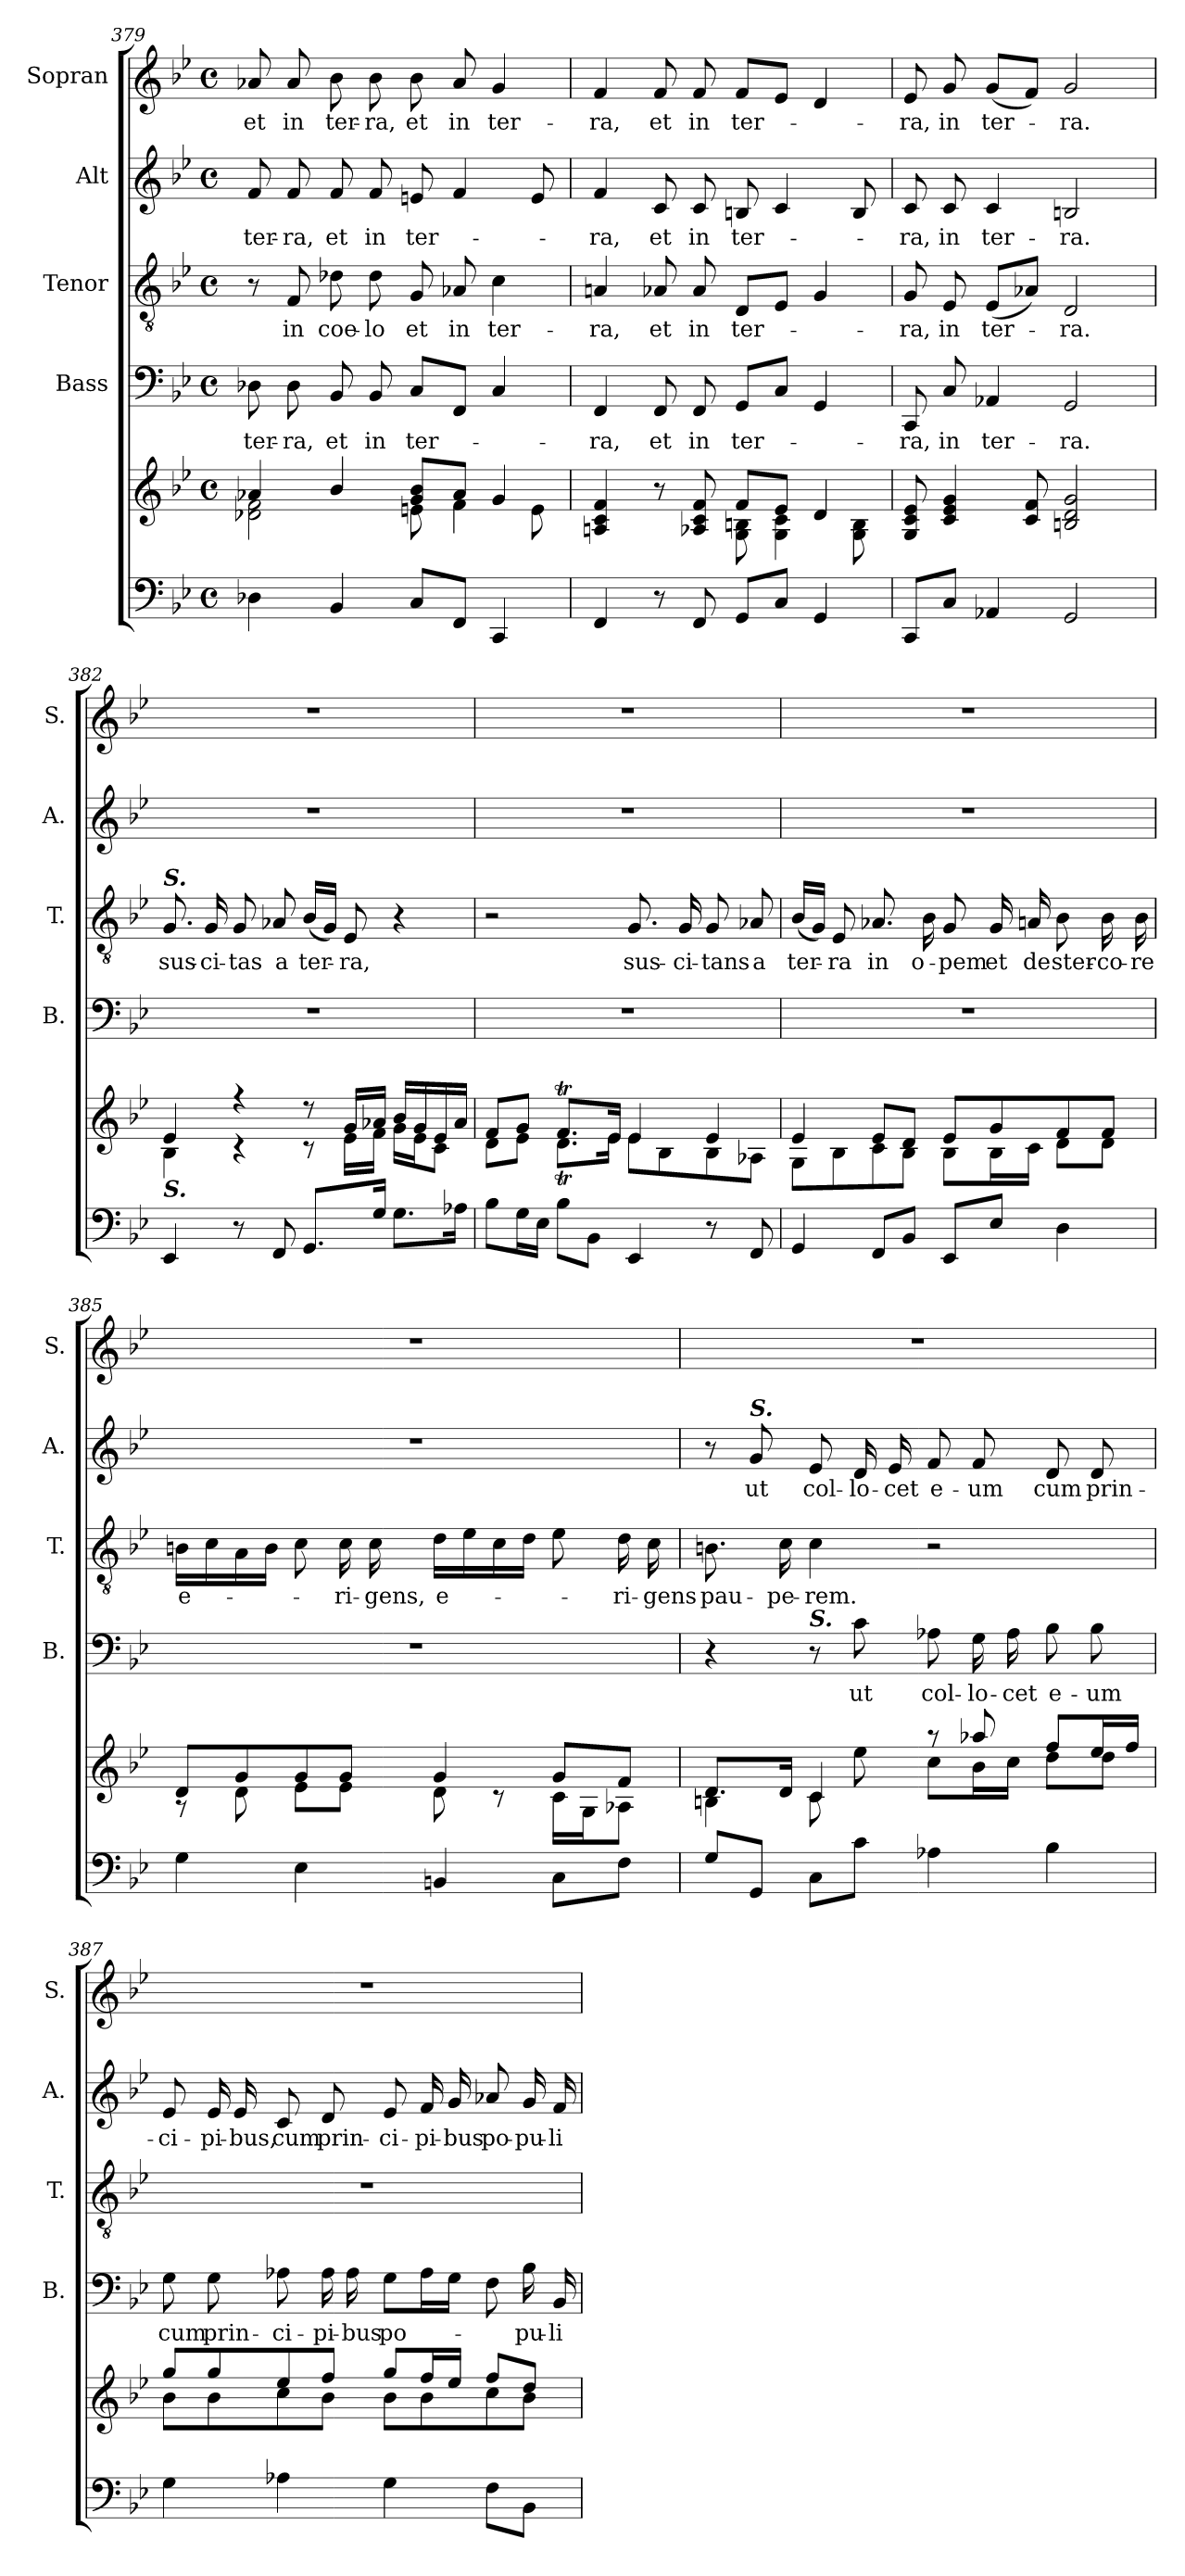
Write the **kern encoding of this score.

**kern	**kern	**kern	**text	**kern	**text	**kern	**text	**kern	**text
*part5	*part5	*part4	*part4	*part3	*part3	*part2	*part2	*part1	*part1
*staff6	*staff5	*staff4	*staff4	*staff3	*staff3	*staff2	*staff2	*staff1	*staff1
*	*	*I"Bass	*	*I"Tenor	*	*I"Alt	*	*I"Sopran	*
*	*	*I'B.	*	*I'T.	*	*I'A.	*	*I'S.	*
*clefF4	*clefG2	*clefF4	*	*clefGv2	*	*clefG2	*	*clefG2	*
*k[b-e-]	*k[b-e-]	*k[b-e-]	*	*k[b-e-]	*	*k[b-e-]	*	*k[b-e-]	*
*B-:	*B-:	*B-:	*	*B-:	*	*B-:	*	*B-:	*
*M4/4	*M4/4	*M4/4	*	*M4/4	*	*M4/4	*	*M4/4	*
*met(c)	*met(c)	*met(c)	*	*met(c)	*	*met(c)	*	*met(c)	*
=379	=379	=379	=379	=379	=379	=379	=379	=379	=379
*	*^	*	*	*	*	*	*	*	*
!	!	!	!	!LO:LY:b	!	!	!	!LO:LY:b	!	!LO:LY:b
4D-X\	4a-X/	2d-X\ 2f\	8D-X\	ter-	8r	.	8f/	ter-	8a-X/	et
!	!	!	!	!LO:LY:b	!	!LO:LY:b	!	!LO:LY:b	!	!LO:LY:b
.	.	.	8D-\	-ra,	8F/	in	8f/	-ra,	8a-/	in
!	!	!	!	!LO:LY:b	!	!LO:LY:b	!	!LO:LY:b	!	!LO:LY:b
4BB-/	4b-/	.	8BB-/	et	8d-X\	coe-	8f/	et	8b-\	ter-
!	!	!	!	!LO:LY:b	!	!LO:LY:b	!	!LO:LY:b	!	!LO:LY:b
.	.	.	8BB-/	in	8d-\	-lo	8f/	in	8b-\	-ra,
!	!	!	!	!LO:LY:b	!	!LO:LY:b	!	!LO:LY:b	!	!LO:LY:b
8C/L	8g/ 8b-/L	8en\	8C/L	ter-	8G/	et	8en/	ter-	8b-\	et
!	!	!	!	!	!	!LO:LY:b	!	!	!	!LO:LY:b
8FF/J	8a-/J	4f\	8FF/J	.	8A-X/	in	4f/	.	8a-/	in
!	!	!	!	!	!	!LO:LY:b	!	!	!	!LO:LY:b
4CC/	4g/	.	4C/	.	4c\	ter-	.	.	4g/	ter-
.	.	8e\	.	.	.	.	8e/	.	.	.
=380	=380	=380	=380	=380	=380	=380	=380	=380	=380	=380
!	!	!	!	!LO:LY:b	!	!LO:LY:b	!	!LO:LY:b	!	!LO:LY:b
4FF/	4An/ 4c/ 4f/	2ryy	4FF/	-ra,	4An/	-ra,	4f/	-ra,	4f/	-ra,
!	!	!	!	!LO:LY:b	!	!LO:LY:b	!	!LO:LY:b	!	!LO:LY:b
8r	8r	.	8FF/	et	8A-X/	et	8c/	et	8f/	et
!	!	!	!	!LO:LY:b	!	!LO:LY:b	!	!LO:LY:b	!	!LO:LY:b
8FF/	8A-X/ 8c/ 8f/	.	8FF/	in	8A-/	in	8c/	in	8f/	in
!	!	!	!	!LO:LY:b	!	!LO:LY:b	!	!LO:LY:b	!	!LO:LY:b
8GG/L	8f/L	8G\ 8Bn\	8GG/L	ter-	8D/L	ter-	8Bn/	ter-	8f/L	ter-
8C/J	8e-/J	4G\ 4c\	8C/J	.	8E-/J	.	4c/	.	8e-/J	.
4GG/	4d/	.	4GG/	.	4G/	.	.	.	4d/	.
.	.	8G\ 8B\	.	.	.	.	8B/	.	.	.
=381	=381	=381	=381	=381	=381	=381	=381	=381	=381	=381
!	!	!	!	!LO:LY:b	!	!LO:LY:b	!	!LO:LY:b	!	!LO:LY:b
*	*v	*v	*	*	*	*	*	*	*	*
8CC/L	8G/ 8c/ 8e-/	8CC/	-ra,	8G/	-ra,	8c/	-ra,	8e-/	-ra,
!	!	!	!LO:LY:b	!	!LO:LY:b	!	!LO:LY:b	!	!LO:LY:b
8C/J	4c/ 4e-/ 4g/	8C/	in	8E-/	in	8c/	in	8g/	in
!	!	!	!LO:LY:b	!	!LO:LY:b	!	!LO:LY:b	!	!LO:LY:b
4AA-X/	.	4AA-X/	ter-	(<8E-/L	ter-	4c/	ter-	(<8g/L	ter-
.	8c/ 8f/	.	.	8A-X/J)	.	.	.	8f/J)	.
!	!	!	!LO:LY:b	!	!LO:LY:b	!	!LO:LY:b	!	!LO:LY:b
2GG/	2Bn/ 2d/ 2g/	2GG/	-ra.	2D/	-ra.	2Bn/	-ra.	2g/	-ra.
!!LO:PB:g=z
=382	=382	=382	=382	=382	=382	=382	=382	=382	=382
*	*^	*	*	*	*	*	*	*	*
!	!	!	!	!	!LO:TX:a:Bi:t=S.	!	!	!	!	!
!	!LO:TX:b:Bi:t=S.	!	!	!	!	!	!	!	!	!
!	!	!	!	!	!	!LO:LY:b	!	!	!	!
4EE-/	4e-/	4B-\	1r	.	8.G/	sus-	1r	.	1r	.
!	!	!	!	!	!	!LO:LY:b	!	!	!	!
.	.	.	.	.	16G/	-ci-	.	.	.	.
!	!	!	!	!	!	!LO:LY:b	!	!	!	!
8r	4r	4r	.	.	8G/	-tas	.	.	.	.
!	!	!	!	!	!	!LO:LY:b	!	!	!	!
8FF/	.	.	.	.	8A-X/	a	.	.	.	.
!	!	!	!	!	!	!LO:LY:b	!	!	!	!
8.GG/L	8r	8r	.	.	(<16B-/LL	ter-	.	.	.	.
.	.	.	.	.	16G/JJ)	.	.	.	.	.
!	!	!	!	!	!	!LO:LY:b	!	!	!	!
.	16g/LL	16e-\LL	.	.	8E-/	-ra,	.	.	.	.
16G/Jk	16a-X/JJ	16f\JJ	.	.	.	.	.	.	.	.
8.G\L	16b-/LL	16g\LL	.	.	4r	.	.	.	.	.
.	16g/	16e-\J	.	.	.	.	.	.	.	.
.	16e-/	8c\J	.	.	.	.	.	.	.	.
16A-X\Jk	16a-/JJ	.	.	.	.	.	.	.	.	.
=383	=383	=383	=383	=383	=383	=383	=383	=383	=383	=383
8B-\L	8f/L	8d\L	1r	.	2r	.	1r	.	1r	.
16G\L	8g/J	8e-\J	.	.	.	.	.	.	.	.
16E-\JJ	.	.	.	.	.	.	.	.	.	.
8B-\L	8.fT/L	8.dt\L	.	.	.	.	.	.	.	.
8BB-\J	.	.	.	.	.	.	.	.	.	.
.	16e-/Jk	16e-\Jk	.	.	.	.	.	.	.	.
!	!	!	!	!	!	!LO:LY:b	!	!	!	!
4EE-/	4e-/	8e-\L	.	.	8.G/	sus-	.	.	.	.
.	.	8B-\	.	.	.	.	.	.	.	.
!	!	!	!	!	!	!LO:LY:b	!	!	!	!
.	.	.	.	.	16G/	-ci-	.	.	.	.
!	!	!	!	!	!	!LO:LY:b	!	!	!	!
8r	4e-/	8B-\	.	.	8G/	-tans	.	.	.	.
!	!	!	!	!	!	!LO:LY:b	!	!	!	!
8FF/	.	8A-X\J	.	.	8A-X/	a	.	.	.	.
=384	=384	=384	=384	=384	=384	=384	=384	=384	=384	=384
!	!	!	!	!	!	!LO:LY:b	!	!	!	!
4GG/	4e-/	8G\L	1r	.	(<16B-/LL	ter-	1r	.	1r	.
.	.	.	.	.	16G/JJ)	.	.	.	.	.
!	!	!	!	!	!	!LO:LY:b	!	!	!	!
.	.	8B-\	.	.	8E-/	-ra	.	.	.	.
!	!	!	!	!	!	!LO:LY:b	!	!	!	!
8FF/L	8e-/L	8c\	.	.	8.A-X/	in	.	.	.	.
8BB-/J	8d/J	8B-\J	.	.	.	.	.	.	.	.
!	!	!	!	!	!	!LO:LY:b	!	!	!	!
.	.	.	.	.	16B-\	o-	.	.	.	.
!	!	!	!	!	!	!LO:LY:b	!	!	!	!
8EE-/L	8e-/L	8B-\L	.	.	8G/	-pem	.	.	.	.
!	!	!	!	!	!	!LO:LY:b	!	!	!	!
8E-/J	8g/	16B-\L	.	.	16G/	et	.	.	.	.
!	!	!	!	!	!	!LO:LY:b	!	!	!	!
.	.	16c\JJ	.	.	16An/	de	.	.	.	.
!	!	!	!	!	!	!LO:LY:b	!	!	!	!
4D\	8f/	8d\L	.	.	8B-\	ster-	.	.	.	.
!	!	!	!	!	!	!LO:LY:b	!	!	!	!
.	8f/J	8d\J	.	.	16B-\	-co-	.	.	.	.
!	!	!	!	!	!	!LO:LY:b	!	!	!	!
.	.	.	.	.	16B-\	-re	.	.	.	.
!!LO:LB:g=z
=385	=385	=385	=385	=385	=385	=385	=385	=385	=385	=385
!	!	!	!	!	!	!LO:LY:b	!	!	!	!
4G\	8d/L	8rG	1r	.	16Bn\LL	e-	1r	.	1r	.
.	.	.	.	.	16c\	.	.	.	.	.
.	8g/	8d\	.	.	16A\	.	.	.	.	.
.	.	.	.	.	16B\JJ	.	.	.	.	.
4E-\	8g/	8e-\L	.	.	8c\	.	.	.	.	.
!	!	!	!	!	!	!LO:LY:b	!	!	!	!
.	8g/J	8e-\J	.	.	16c\	-ri-	.	.	.	.
!	!	!	!	!	!	!LO:LY:b	!	!	!	!
.	.	.	.	.	16c\	-gens,	.	.	.	.
!	!	!	!	!	!	!LO:LY:b	!	!	!	!
4BBn/	4g/	8d\	.	.	16d\LL	e-	.	.	.	.
.	.	.	.	.	16e-\	.	.	.	.	.
.	.	8rB	.	.	16c\	.	.	.	.	.
.	.	.	.	.	16d\JJ	.	.	.	.	.
8C\L	8g/L	16c\LL	.	.	8e-\	.	.	.	.	.
.	.	16G\J	.	.	.	.	.	.	.	.
!	!	!	!	!	!	!LO:LY:b	!	!	!	!
8F\J	8f/J	8A-X\J	.	.	16d\	-ri-	.	.	.	.
!	!	!	!	!	!	!LO:LY:b	!	!	!	!
.	.	.	.	.	16c\	-gens	.	.	.	.
=386	=386	=386	=386	=386	=386	=386	=386	=386	=386	=386
!	!	!	!	!	!	!LO:LY:b	!	!	!	!
8G/L	8.d/L	4Bn\	4r	.	8.Bn\	pau-	8r	.	1r	.
!	!	!	!	!	!	!	!LO:TX:a:Bi:t=S.	!	!	!
!	!	!	!	!	!	!	!	!LO:LY:b	!	!
8GG/J	.	.	.	.	.	.	8g/	ut	.	.
!	!	!	!	!	!	!LO:LY:b	!	!	!	!
.	16d/Jk	.	.	.	16c\	-pe-	.	.	.	.
!	!	!	!LO:TX:a:Bi:t=S.	!	!	!	!	!	!	!
!	!	!	!	!	!	!LO:LY:b	!	!LO:LY:b	!	!
8C\L	4c/	8c\	8r	.	4c\	-rem.	8e-/	col-	.	.
!	!	!	!	!LO:LY:b	!	!	!	!LO:LY:b	!	!
8c\J	.	8ee-\	8c\	ut	.	.	16d/	-lo-	.	.
!	!	!	!	!	!	!	!	!LO:LY:b	!	!
.	.	.	.	.	.	.	16e-/	-cet	.	.
!	!	!	!	!LO:LY:b	!	!	!	!LO:LY:b	!	!
4A-X\	8raa	8cc\L	8A-X\	col-	2r	.	8f/	e-	.	.
!	!	!	!	!LO:LY:b	!	!	!	!LO:LY:b	!	!
.	8aa-X/	16b-\L	16G\	-lo-	.	.	8f/	-um	.	.
!	!	!	!	!LO:LY:b	!	!	!	!	!	!
.	.	16cc\JJ	16A-\	-cet	.	.	.	.	.	.
!	!	!	!	!LO:LY:b	!	!	!	!LO:LY:b	!	!
4B-\	8ff/L	8dd\L	8B-\	e-	.	.	8d/	cum	.	.
!	!	!	!	!LO:LY:b	!	!	!	!LO:LY:b	!	!
.	16ee-/L	8dd\J	8B-\	-um	.	.	8d/	prin-	.	.
.	16ff/JJ	.	.	.	.	.	.	.	.	.
!!LO:PB:g=z
=387	=387	=387	=387	=387	=387	=387	=387	=387	=387	=387
!	!	!	!	!LO:LY:b	!	!	!	!LO:LY:b	!	!
4G\	8gg/L	8b-\L	8G\	cum	1r	.	8e-/	-ci-	1r	.
!	!	!	!	!LO:LY:b	!	!	!	!LO:LY:b	!	!
.	8gg/	8b-\	8G\	prin-	.	.	16e-/	-pi-	.	.
!	!	!	!	!	!	!	!	!LO:LY:b	!	!
.	.	.	.	.	.	.	16e-/	-bus,	.	.
!	!	!	!	!LO:LY:b	!	!	!	!LO:LY:b	!	!
4A-X\	8ee-/	8cc\	8A-X\	-ci-	.	.	8c/	cum	.	.
!	!	!	!	!LO:LY:b	!	!	!	!LO:LY:b	!	!
.	8ff/J	8b-\J	16A-\	-pi-	.	.	8d/	prin-	.	.
!	!	!	!	!LO:LY:b	!	!	!	!	!	!
.	.	.	16A-\	-bus	.	.	.	.	.	.
!	!	!	!	!LO:LY:b	!	!	!	!LO:LY:b	!	!
4G\	8gg/L	8b-\L	8G\L	po-	.	.	8e-/	-ci-	.	.
!	!	!	!	!	!	!	!	!LO:LY:b	!	!
.	16ff/L	8b-\	16A-\L	.	.	.	16f/	-pi-	.	.
!	!	!	!	!	!	!	!	!LO:LY:b	!	!
.	16ee-/JJ	.	16G\JJ	.	.	.	16g/	-bus	.	.
!	!	!	!	!	!	!	!	!LO:LY:b	!	!
8F\L	8ff/L	8cc\	8F\	.	.	.	8a-X/	po-	.	.
!	!	!	!	!LO:LY:b	!	!	!	!LO:LY:b	!	!
8BB-\J	8dd/J	8b-\J	16B-\	-pu-	.	.	16g/	-pu-	.	.
!	!	!	!	!LO:LY:b	!	!	!	!LO:LY:b	!	!
.	.	.	16BB-/	-li	.	.	16f/	-li	.	.
*	*v	*v	*	*	*	*	*	*	*	*
=	=	=	=	=	=	=	=	=	=
*-	*-	*-	*-	*-	*-	*-	*-	*-	*-
